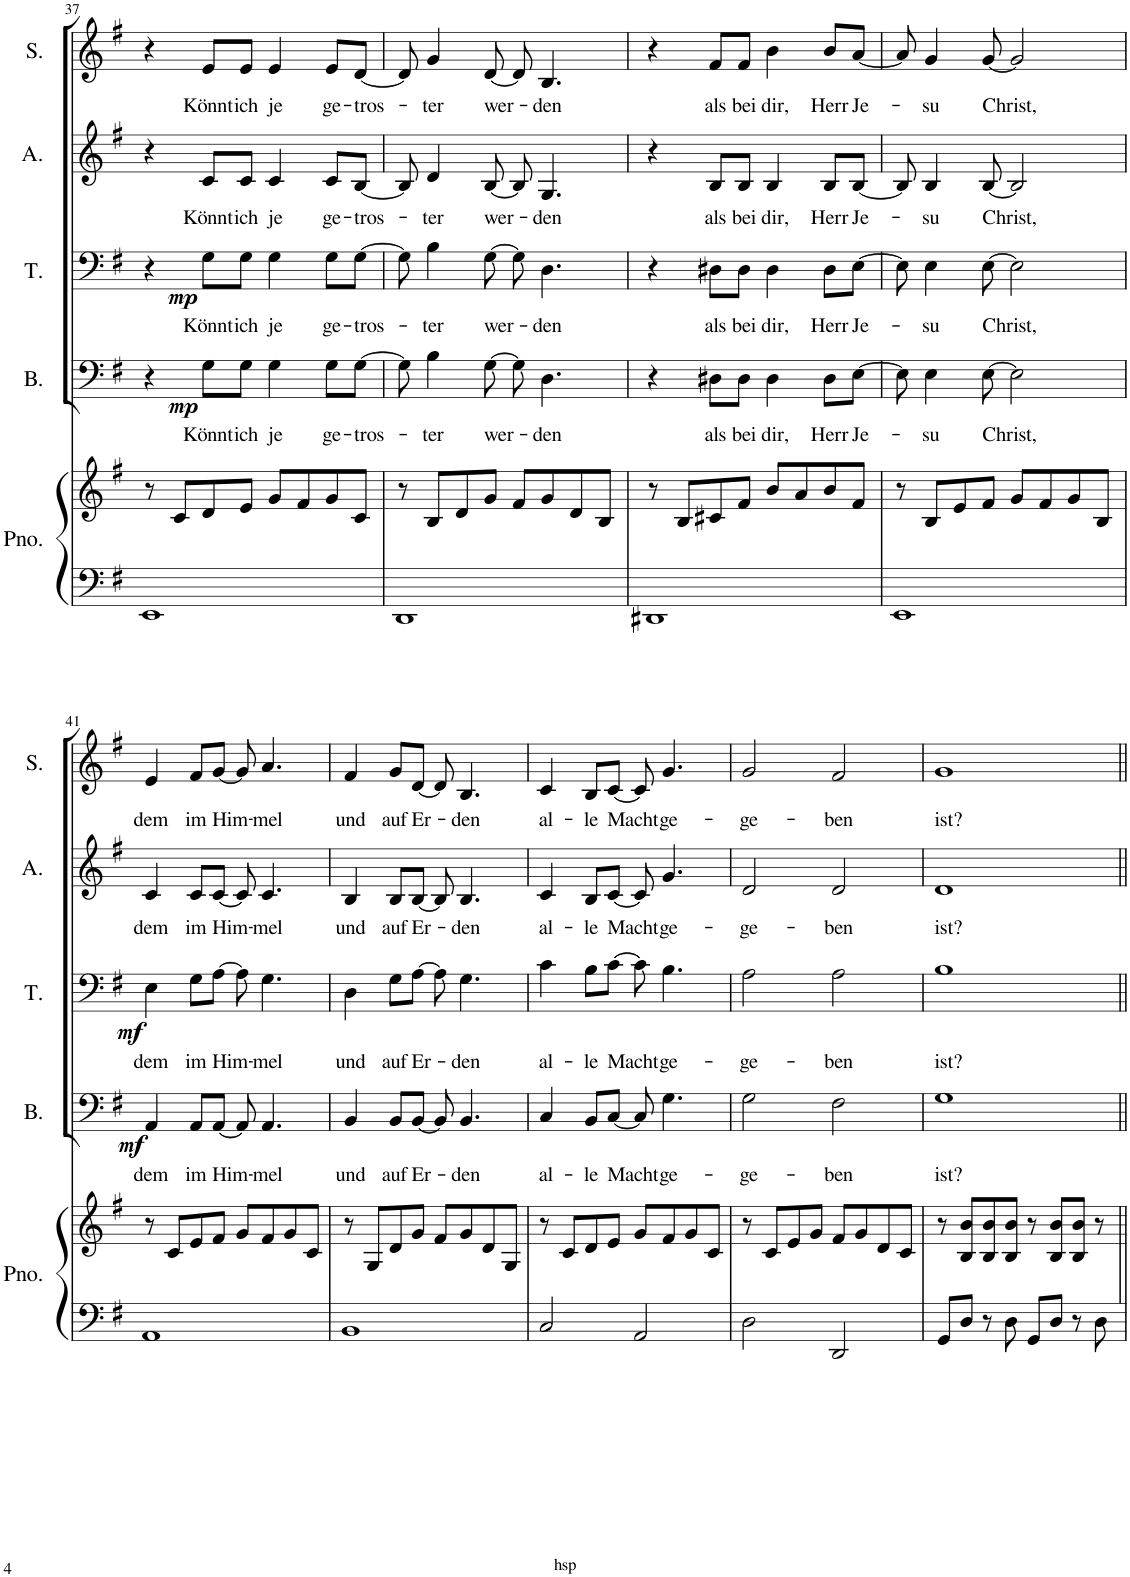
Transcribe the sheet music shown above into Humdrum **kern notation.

**kern	**kern	**kern	**text	**dynam	**kern	**text	**dynam	**kern	**text	**kern	**text
*part5	*part5	*part4	*part4	*part4	*part3	*part3	*part3	*part2	*part2	*part1	*part1
*staff6	*staff5	*staff4	*staff4	*staff4	*staff3	*staff3	*staff3	*staff2	*staff2	*staff1	*staff1
*I"Piano	*	*I"Bass	*	*	*I"Tenor	*	*	*I"Alto	*	*I"Soprano	*
*I'Pno.	*	*I'B.	*	*	*I'T.	*	*	*I'A.	*	*I'S.	*
!!LO:PB:g=z
*clefF4	*clefG2	*clefF4	*	*	*clefF4	*	*	*clefG2	*	*clefG2	*
*k[f#]	*k[f#]	*k[f#]	*	*	*k[f#]	*	*	*k[f#]	*	*k[f#]	*
*M4/4	*M4/4	*M4/4	*	*	*M4/4	*	*	*M4/4	*	*M4/4	*
=37	=37	=37	=37	=37	=37	=37	=37	=37	=37	=37	=37
1EE	8r	4r	.	.	4r	.	.	4r	.	4r	.
.	8c/L	.	.	.	.	.	.	.	.	.	.
!	!	!	!LO:LY:b	!LO:DY:b	!	!LO:LY:b	!LO:DY:b	!	!LO:LY:b	!	!LO:LY:b
.	8d/	8G\L	Könnt	mp	8G\L	Könnt	mp	8c/L	Könnt	8e/L	Könnt
!	!	!	!LO:LY:b	!	!	!LO:LY:b	!	!	!LO:LY:b	!	!LO:LY:b
.	8e/J	8G\J	ich	.	8G\J	ich	.	8c/J	ich	8e/J	ich
!	!	!	!LO:LY:b	!	!	!LO:LY:b	!	!	!LO:LY:b	!	!LO:LY:b
.	8g/L	4G\	je	.	4G\	je	.	4c/	je	4e/	je
.	8f#/	.	.	.	.	.	.	.	.	.	.
!	!	!	!LO:LY:b	!	!	!LO:LY:b	!	!	!LO:LY:b	!	!LO:LY:b
.	8g/	8G\L	ge-	.	8G\L	ge-	.	8c/L	ge-	8e/L	ge-
!	!	!	!LO:LY:b	!	!	!LO:LY:b	!	!	!LO:LY:b	!	!LO:LY:b
.	8c/J	[8G\J	-tros-	.	[8G\J	-tros-	.	[8B/J	-tros-	[8d/J	-tros-
=38	=38	=38	=38	=38	=38	=38	=38	=38	=38	=38	=38
1DD	8r	8G\]	.	.	8G\]	.	.	8B/]	.	8d/]	.
!	!	!	!LO:LY:b	!	!	!LO:LY:b	!	!	!LO:LY:b	!	!LO:LY:b
.	8B/L	4B\	-ter	.	4B\	-ter	.	4d/	-ter	4g/	-ter
.	8d/	.	.	.	.	.	.	.	.	.	.
!	!	!	!LO:LY:b	!	!	!LO:LY:b	!	!	!LO:LY:b	!	!LO:LY:b
.	8g/J	[8G\	wer-	.	[8G\	wer-	.	[8B/	wer-	[8d/	wer-
.	8f#/L	8G\]	.	.	8G\]	.	.	8B/]	.	8d/]	.
!	!	!	!LO:LY:b	!	!	!LO:LY:b	!	!	!LO:LY:b	!	!LO:LY:b
.	8g/	4.D\	-den	.	4.D\	-den	.	4.G/	-den	4.B/	-den
.	8d/	.	.	.	.	.	.	.	.	.	.
.	8B/J	.	.	.	.	.	.	.	.	.	.
=39	=39	=39	=39	=39	=39	=39	=39	=39	=39	=39	=39
1DD#X	8r	4r	.	.	4r	.	.	4r	.	4r	.
.	8B/L	.	.	.	.	.	.	.	.	.	.
!	!	!	!LO:LY:b	!	!	!LO:LY:b	!	!	!LO:LY:b	!	!LO:LY:b
.	8c#X/	8D#X\L	als	.	8D#X\L	als	.	8B/L	als	8f#/L	als
!	!	!	!LO:LY:b	!	!	!LO:LY:b	!	!	!LO:LY:b	!	!LO:LY:b
.	8f#/J	8D#\J	bei	.	8D#\J	bei	.	8B/J	bei	8f#/J	bei
!	!	!	!LO:LY:b	!	!	!LO:LY:b	!	!	!LO:LY:b	!	!LO:LY:b
.	8b/L	4D#\	dir,	.	4D#\	dir,	.	4B/	dir,	4b\	dir,
.	8a/	.	.	.	.	.	.	.	.	.	.
!	!	!	!LO:LY:b	!	!	!LO:LY:b	!	!	!LO:LY:b	!	!LO:LY:b
.	8b/	8D#\L	Herr	.	8D#\L	Herr	.	8B/L	Herr	8b/L	Herr
!	!	!	!LO:LY:b	!	!	!LO:LY:b	!	!	!LO:LY:b	!	!LO:LY:b
.	8f#/J	[8E\J	Je-	.	[8E\J	Je-	.	[8B/J	Je-	[8a/J	Je-
=40	=40	=40	=40	=40	=40	=40	=40	=40	=40	=40	=40
1EE	8r	8E\]	.	.	8E\]	.	.	8B/]	.	8a/]	.
!	!	!	!LO:LY:b	!	!	!LO:LY:b	!	!	!LO:LY:b	!	!LO:LY:b
.	8B/L	4E\	-su	.	4E\	-su	.	4B/	-su	4g/	-su
.	8e/	.	.	.	.	.	.	.	.	.	.
!	!	!	!LO:LY:b	!	!	!LO:LY:b	!	!	!LO:LY:b	!	!LO:LY:b
.	8f#/J	[8E\	Christ,	.	[8E\	Christ,	.	[8B/	Christ,	[8g/	Christ,
.	8g/L	2E\]	.	.	2E\]	.	.	2B/]	.	2g/]	.
.	8f#/	.	.	.	.	.	.	.	.	.	.
.	8g/	.	.	.	.	.	.	.	.	.	.
.	8B/J	.	.	.	.	.	.	.	.	.	.
!!LO:LB:g=z
=41	=41	=41	=41	=41	=41	=41	=41	=41	=41	=41	=41
!	!	!	!LO:LY:b	!LO:DY:b	!	!LO:LY:b	!LO:DY:b	!	!LO:LY:b	!	!LO:LY:b
1AA	8r	4AA/	dem	mf	4E\	dem	mf	4c/	dem	4e/	dem
.	8c/L	.	.	.	.	.	.	.	.	.	.
!	!	!	!LO:LY:b	!	!	!LO:LY:b	!	!	!LO:LY:b	!	!LO:LY:b
.	8e/	8AA/L	im	.	8G\L	im	.	8c/L	im	8f#/L	im
!	!	!	!LO:LY:b	!	!	!LO:LY:b	!	!	!LO:LY:b	!	!LO:LY:b
.	8f#/J	[8AA/J	Him-	.	[8A\J	Him-	.	[8c/J	Him-	[8g/J	Him-
.	8g/L	8AA/]	.	.	8A\]	.	.	8c/]	.	8g/]	.
!	!	!	!LO:LY:b	!	!	!LO:LY:b	!	!	!LO:LY:b	!	!LO:LY:b
.	8f#/	4.AA/	-mel	.	4.G\	-mel	.	4.c/	-mel	4.a/	-mel
.	8g/	.	.	.	.	.	.	.	.	.	.
.	8c/J	.	.	.	.	.	.	.	.	.	.
=42	=42	=42	=42	=42	=42	=42	=42	=42	=42	=42	=42
!	!	!	!LO:LY:b	!	!	!LO:LY:b	!	!	!LO:LY:b	!	!LO:LY:b
1BB	8r	4BB/	und	.	4D\	und	.	4B/	und	4f#/	und
.	8G/L	.	.	.	.	.	.	.	.	.	.
!	!	!	!LO:LY:b	!	!	!LO:LY:b	!	!	!LO:LY:b	!	!LO:LY:b
.	8d/	8BB/L	auf	.	8G\L	auf	.	8B/L	auf	8g/L	auf
!	!	!	!LO:LY:b	!	!	!LO:LY:b	!	!	!LO:LY:b	!	!LO:LY:b
.	8g/J	[8BB/J	Er-	.	[8A\J	Er-	.	[8B/J	Er-	[8d/J	Er-
.	8f#/L	8BB/]	.	.	8A\]	.	.	8B/]	.	8d/]	.
!	!	!	!LO:LY:b	!	!	!LO:LY:b	!	!	!LO:LY:b	!	!LO:LY:b
.	8g/	4.BB/	-den	.	4.G\	-den	.	4.B/	-den	4.B/	-den
.	8d/	.	.	.	.	.	.	.	.	.	.
.	8G/J	.	.	.	.	.	.	.	.	.	.
=43	=43	=43	=43	=43	=43	=43	=43	=43	=43	=43	=43
!	!	!	!LO:LY:b	!	!	!LO:LY:b	!	!	!LO:LY:b	!	!LO:LY:b
2C/	8r	4C/	al-	.	4c\	al-	.	4c/	al-	4c/	al-
.	8c/L	.	.	.	.	.	.	.	.	.	.
!	!	!	!LO:LY:b	!	!	!LO:LY:b	!	!	!LO:LY:b	!	!LO:LY:b
.	8d/	8BB/L	-le	.	8B\L	-le	.	8B/L	-le	8B/L	-le
!	!	!	!LO:LY:b	!	!	!LO:LY:b	!	!	!LO:LY:b	!	!LO:LY:b
.	8e/J	[8C/J	Macht	.	[8c\J	Macht	.	[8c/J	Macht	[8c/J	Macht
2AA/	8g/L	8C/]	.	.	8c\]	.	.	8c/]	.	8c/]	.
!	!	!	!LO:LY:b	!	!	!LO:LY:b	!	!	!LO:LY:b	!	!LO:LY:b
.	8f#/	4.G\	ge-	.	4.B\	ge-	.	4.g/	ge-	4.g/	ge-
.	8g/	.	.	.	.	.	.	.	.	.	.
.	8c/J	.	.	.	.	.	.	.	.	.	.
=44	=44	=44	=44	=44	=44	=44	=44	=44	=44	=44	=44
!	!	!	!LO:LY:b	!	!	!LO:LY:b	!	!	!LO:LY:b	!	!LO:LY:b
2D\	8r	2G\	-ge-	.	2A\	-ge-	.	2d/	-ge-	2g/	-ge-
.	8c/L	.	.	.	.	.	.	.	.	.	.
.	8e/	.	.	.	.	.	.	.	.	.	.
.	8g/J	.	.	.	.	.	.	.	.	.	.
!	!	!	!LO:LY:b	!	!	!LO:LY:b	!	!	!LO:LY:b	!	!LO:LY:b
2DD/	8f#/L	2F#\	-ben	.	2A\	-ben	.	2d/	-ben	2f#/	-ben
.	8g/	.	.	.	.	.	.	.	.	.	.
.	8d/	.	.	.	.	.	.	.	.	.	.
.	8c/J	.	.	.	.	.	.	.	.	.	.
=45	=45	=45	=45	=45	=45	=45	=45	=45	=45	=45	=45
!	!	!	!LO:LY:b	!	!	!LO:LY:b	!	!	!LO:LY:b	!	!LO:LY:b
8GG/L	8r	1G	ist?	.	1B	ist?	.	1d	ist?	1g	ist?
8D/J	8B/ 8b/L	.	.	.	.	.	.	.	.	.	.
8r	8B/ 8b/	.	.	.	.	.	.	.	.	.	.
8D\	8B/ 8b/J	.	.	.	.	.	.	.	.	.	.
8GG/L	8r	.	.	.	.	.	.	.	.	.	.
8D/J	8B/ 8b/L	.	.	.	.	.	.	.	.	.	.
8r	8B/ 8b/J	.	.	.	.	.	.	.	.	.	.
8D\	8r	.	.	.	.	.	.	.	.	.	.
=||	=||	=||	=||	=||	=||	=||	=||	=||	=||	=||	=||
*-	*-	*-	*-	*-	*-	*-	*-	*-	*-	*-	*-
